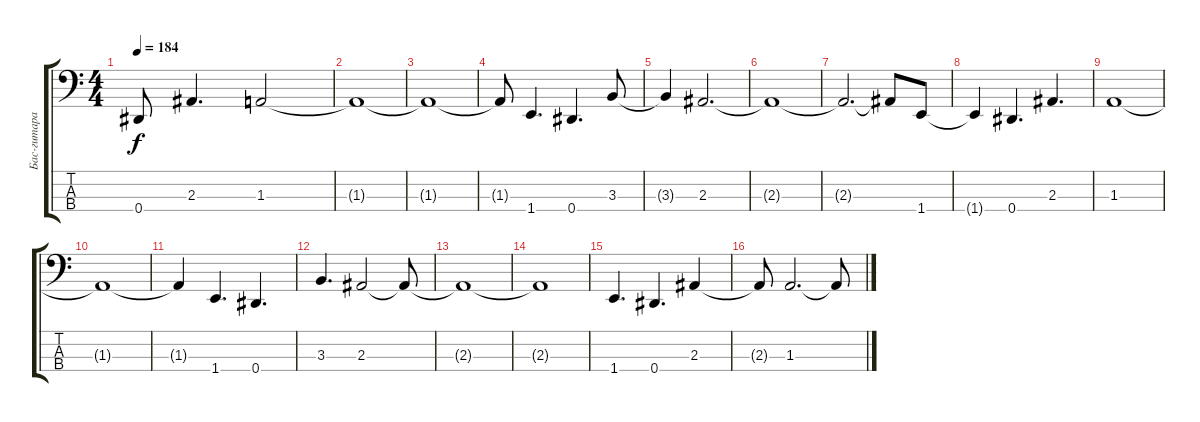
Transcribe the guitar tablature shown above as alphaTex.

\track ("Бас-гитара Araya" "Бас-гитара") {instrument electricbasspick}
\staff {score tabs}
\tuning (Gb2 Db2 Ab1 Eb1) {hide}
\ts (4 4)
\tempo 184
\clef f4
\ks c
0.4{t}.8{dy f} 2.3.4{d} 1.3.2 |
1.3{t}.1 |
1.3{t}.1 |
1.3{t}.8 1.4.4{d} 0.4.4{d} 3.3.8 |
3.3{t}.4 2.3.2{d} |
2.3{t}.1 |
2.3{t}.2{d} 2.3{t}.8 1.4.8 |
1.4{t}.4 0.4.4{d} 2.3.4{d} |
1.3.1 |
1.3{t}.1 |
1.3{t}.4 1.4.4{d} 0.4.4{d} |
3.3.4{d} 2.3.2 2.3{t}.8 |
2.3{t}.1 |
2.3{t}.1 |
1.4.4{d} 0.4.4{d} 2.3.4 |
2.3{t}.8 1.3.2{d} 1.3{t}.8
